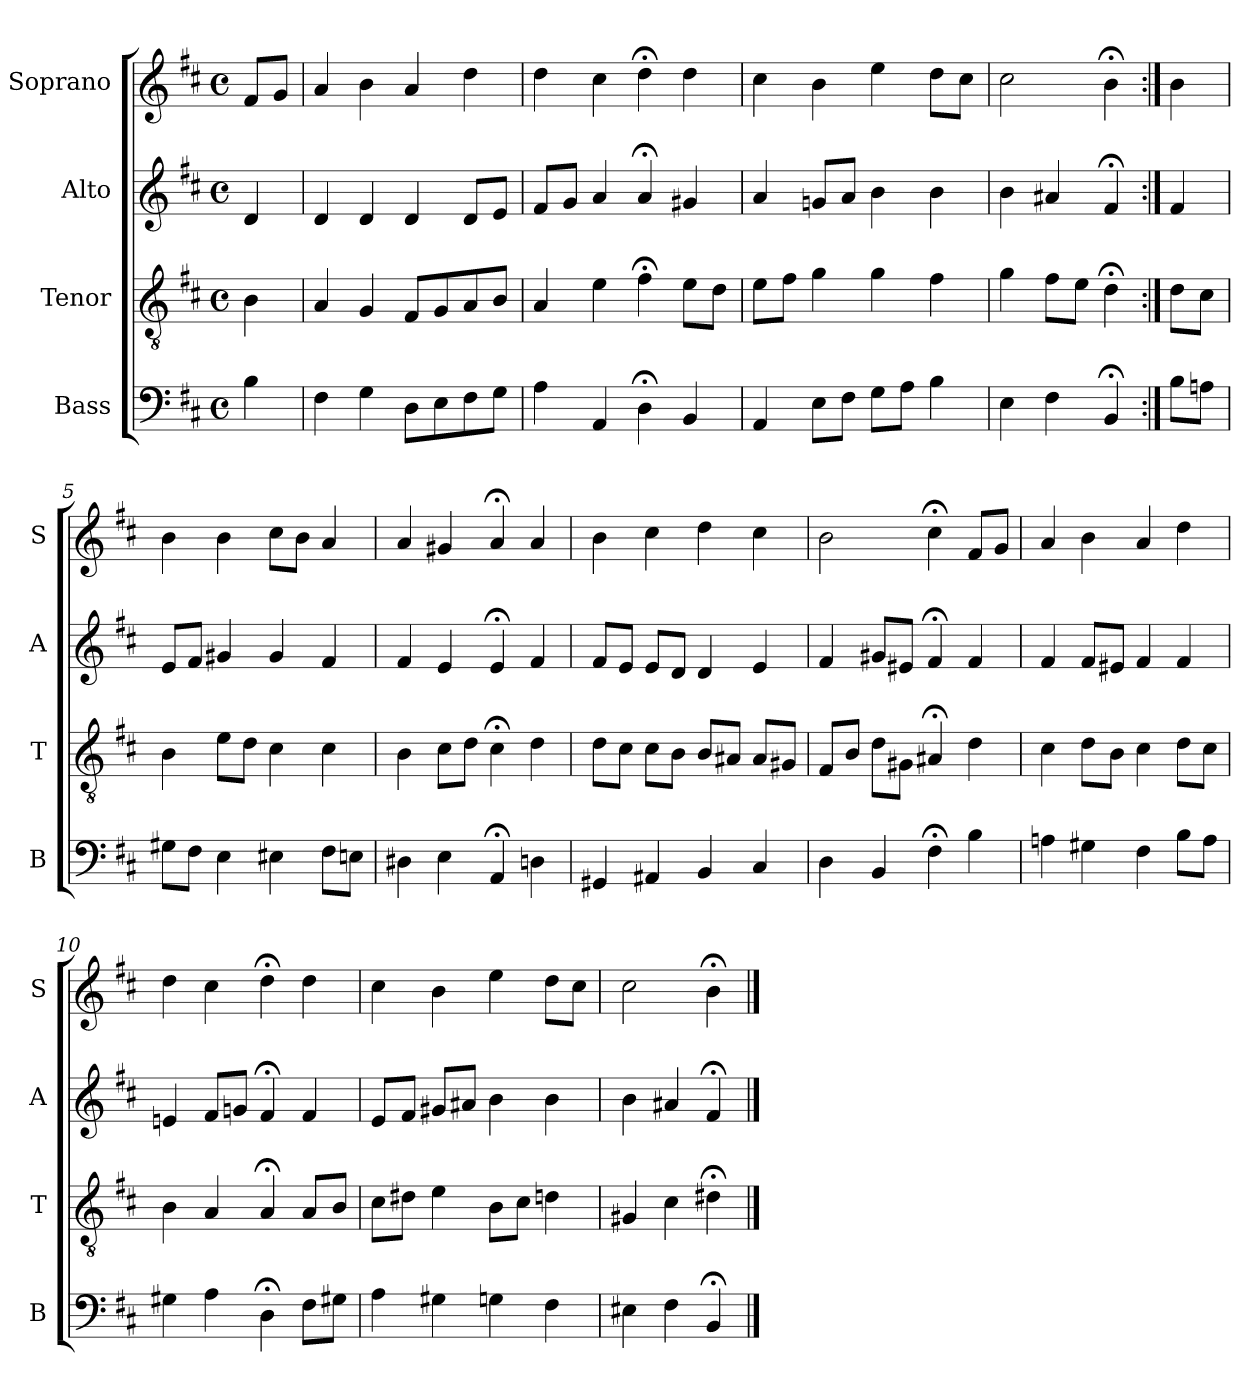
**kern	**kern	**kern	**kern
*part4	*part3	*part2	*part1
*staff4	*staff3	*staff2	*staff1
*I"Bass	*I"Tenor	*I"Alto	*I"Soprano
*I'B	*I'T	*I'A	*I'S
*clefF4	*clefGv2	*clefG2	*clefG2
*k[f#c#]	*k[f#c#]	*k[f#c#]	*k[f#c#]
*b:	*b:	*b:	*b:
*M4/4	*M4/4	*M4/4	*M4/4
*met(c)	*met(c)	*met(c)	*met(c)
*MM100	*MM100	*MM100	*MM100
=	=	=	=
4B	4B	4d	8f#L
.	.	.	8gJ
=1	=1	=1	=1
4F#	4A	4d	4a
4G	4G	4d	4b
8DL	8F#L	4d	4a
8E	8G	.	.
8F#	8A	8dL	4dd
8GJ	8BJ	8eJ	.
=2	=2	=2	=2
4A	4A	8f#L	4dd
.	.	8gJ	.
4AA	4e	4a	4cc#
4D;<	4f#;<	4a;<	4dd;<
4BBi	8eiL	4g#Xi	4ddi
.	8dJ	.	.
=3	=3	=3	=3
4AA	8eL	4a	4cc#
.	8f#J	.	.
8EL	4g	8gnL	4b
8F#J	.	8aJ	.
8GL	4g	4b	4ee
8AJ	.	.	.
4B	4f#	4b	8ddL
.	.	.	8cc#J
=4	=4	=4	=4
4E	4g	4b	2cc#
4F#	8f#L	4a#X	.
.	8eJ	.	.
4BB;<	4d;<	4f#;<	4b;<
=:|!	=:|!	=:|!	=:|!
8BL	8dL	4f#	4b
8AnJ	8c#J	.	.
=5	=5	=5	=5
8G#XL	4B	8eL	4b
8F#J	.	8f#J	.
4E	8eL	4g#X	4b
.	8dJ	.	.
4E#X	4c#	4g#	8cc#L
.	.	.	8bJ
8F#L	4c#	4f#	4a
8EnJ	.	.	.
=6	=6	=6	=6
4D#X	4B	4f#	4a
4E	8c#L	4e	4g#X
.	8dJ	.	.
4AA;<	4c#;<	4e;<	4a;<
4Dn	4d	4f#	4a
=7	=7	=7	=7
4GG#X	8dL	8f#L	4b
.	8c#J	8eJ	.
4AA#X	8c#L	8eL	4cc#
.	8BJ	8dJ	.
4BB	8BL	4d	4dd
.	8A#XJ	.	.
4C#	8A#L	4e	4cc#
.	8G#XJ	.	.
=8	=8	=8	=8
4D	8F#L	4f#	2b
.	8BJ	.	.
4BB	8dL	8g#XL	.
.	8G#XJ	8e#XJ	.
4F#;<	4A#X;<	4f#;<	4cc#;<
4B	4d	4f#	8f#L
.	.	.	8gJ
=9	=9	=9	=9
4An	4c#	4f#	4a
4G#X	8dL	8f#L	4b
.	8BJ	8e#XJ	.
4F#	4c#	4f#	4a
8BL	8dL	4f#	4dd
8AJ	8c#J	.	.
=10	=10	=10	=10
4G#X	4B	4en	4dd
4A	4A	8f#L	4cc#
.	.	8gnJ	.
4D;<	4A;<	4f#;<	4dd;<
8F#L	8AL	4f#	4dd
8G#XJ	8BJ	.	.
=11	=11	=11	=11
4A	8c#L	8eL	4cc#
.	8d#XJ	8f#J	.
4G#X	4e	8g#XL	4b
.	.	8a#XJ	.
4Gn	8BL	4b	4ee
.	8c#J	.	.
4F#	4dn	4b	8ddL
.	.	.	8cc#J
=12	=12	=12	=12
4E#X	4G#X	4b	2cc#
4F#	4c#	4a#X	.
4BB;<	4d#X;<	4f#;<	4b;<
==	==	==	==
*-	*-	*-	*-
